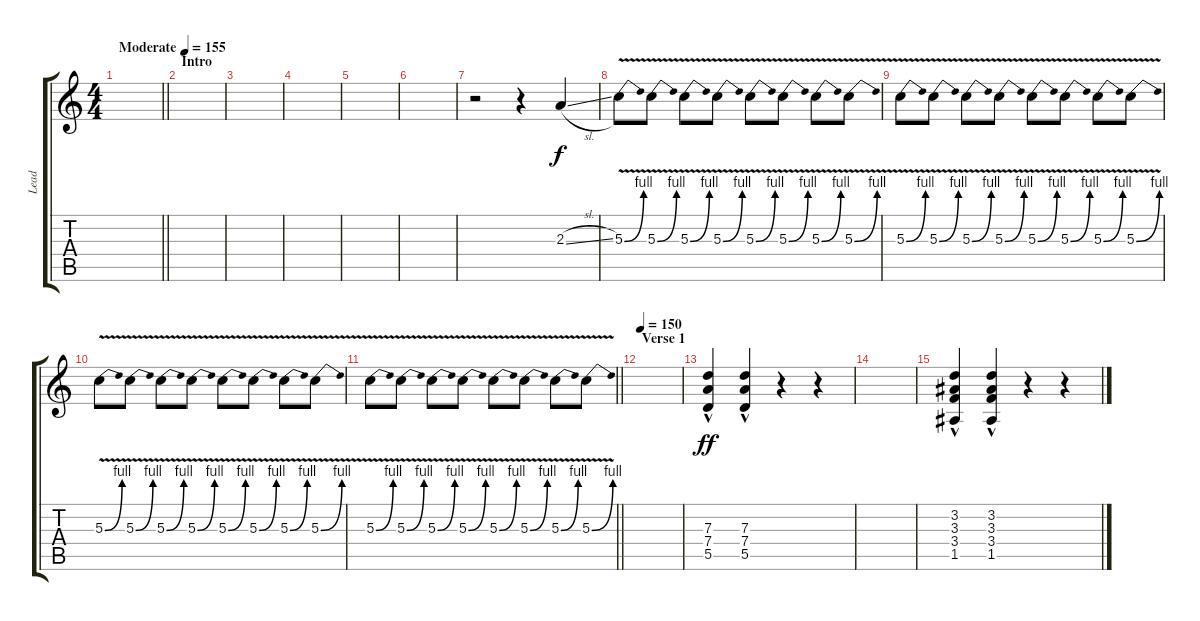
\track ("Lead" "Lead") {instrument distortionguitar}
\staff {score tabs}
\tuning (E4 B3 G3 D3 A2 E2) {hide}
\ts (4 4)
\tempo (155 "Moderate")
\clef g2
\barLineRight lightlight
\ks c
|
\section ("" "Intro")
|
|
|
|
|
r.2 r.4 2.3{sl}.4 |
5.3{be (bend 0 0 60 4) v}.8 5.3{be (bend 0 0 60 4) v}.8 5.3{be (bend 0 0 60 4) v}.8 5.3{be (bend 0 0 60 4) v}.8 5.3{be (bend 0 0 60 4) v}.8 5.3{be (bend 0 0 60 4) v}.8 5.3{be (bend 0 0 60 4) v}.8 5.3{be (bend 0 0 60 4) v}.8 |
5.3{be (bend 0 0 60 4) v}.8 5.3{be (bend 0 0 60 4) v}.8 5.3{be (bend 0 0 60 4) v}.8 5.3{be (bend 0 0 60 4) v}.8 5.3{be (bend 0 0 60 4) v}.8 5.3{be (bend 0 0 60 4) v}.8 5.3{be (bend 0 0 60 4) v}.8 5.3{be (bend 0 0 60 4) v}.8 |
5.3{be (bend 0 0 60 4) v}.8 5.3{be (bend 0 0 60 4) v}.8 5.3{be (bend 0 0 60 4) v}.8 5.3{be (bend 0 0 60 4) v}.8 5.3{be (bend 0 0 60 4) v}.8 5.3{be (bend 0 0 60 4) v}.8 5.3{be (bend 0 0 60 4) v}.8 5.3{be (bend 0 0 60 4) v}.8 |
\barLineRight lightlight
5.3{be (bend 0 0 60 4) v}.8 5.3{be (bend 0 0 60 4) v}.8 5.3{be (bend 0 0 60 4) v}.8 5.3{be (bend 0 0 60 4) v}.8 5.3{be (bend 0 0 60 4) v}.8 5.3{be (bend 0 0 60 4) v}.8 5.3{be (bend 0 0 60 4) v}.8 5.3{be (bend 0 0 60 4) v}.8 |
\section ("" "Verse 1")
\tempo 150
|
(7.3{hac} 7.4{hac} 5.5{hac}).4{dy ff} (7.3{hac} 7.4{hac} 5.5{hac}).4 r.4 r.4 |
|
(3.2{hac} 3.3{hac} 3.4{hac} 1.5{hac}).4 (3.2{hac} 3.3{hac} 3.4{hac} 1.5{hac}).4 r.4 r.4
